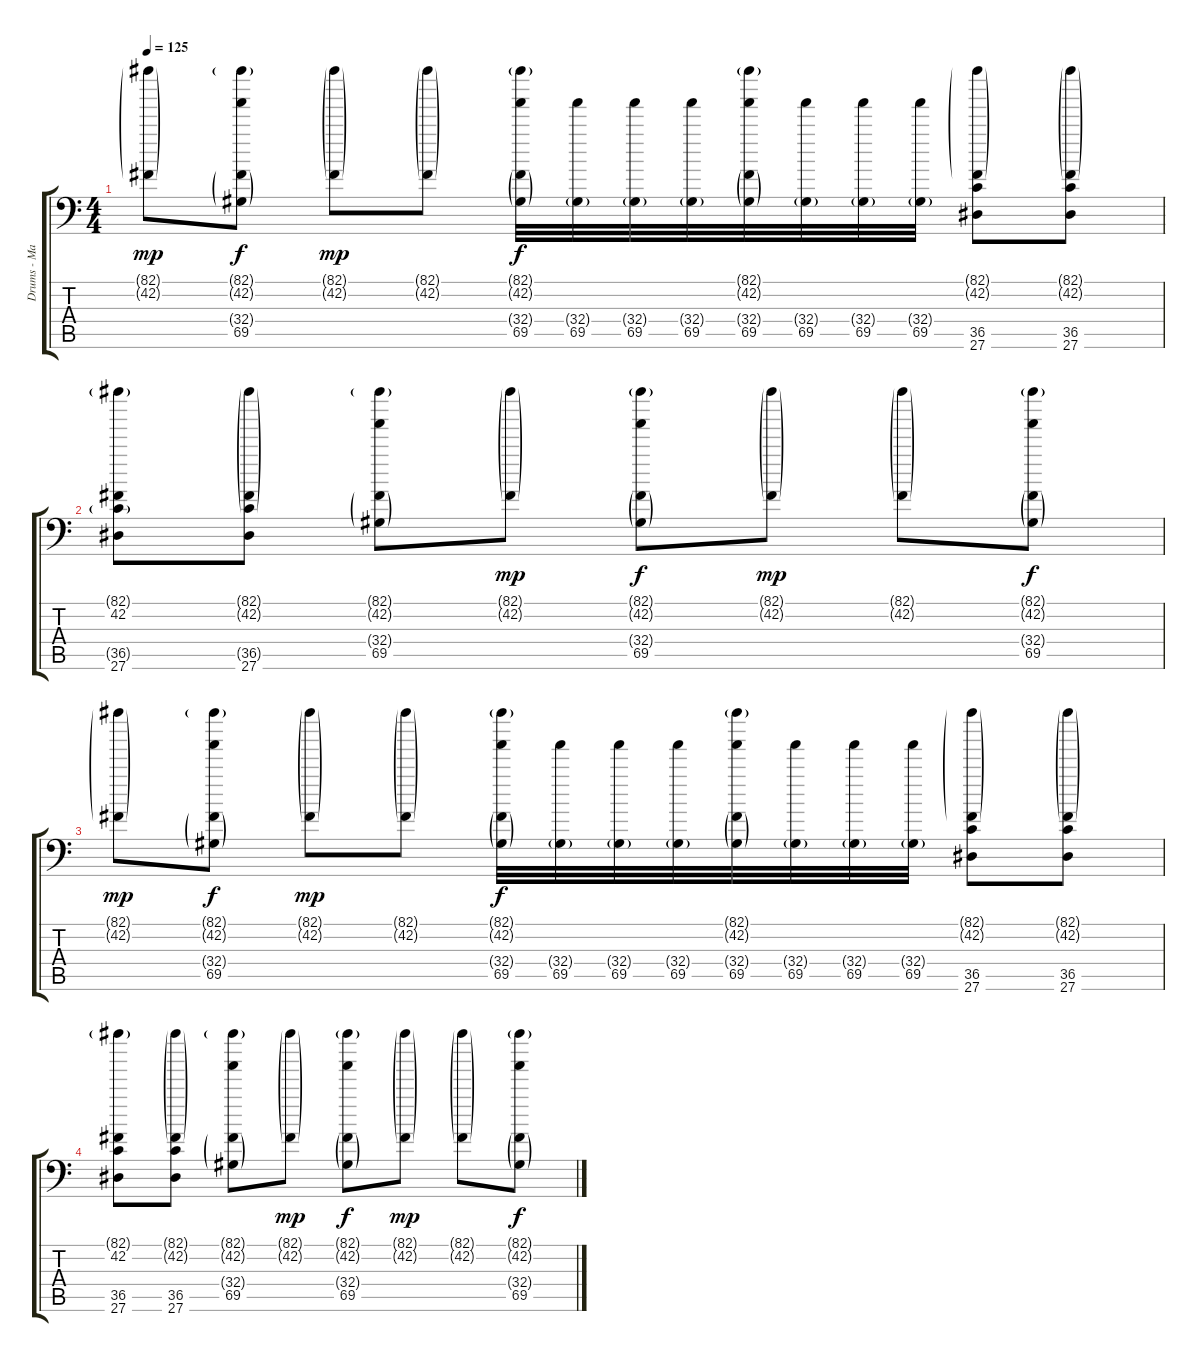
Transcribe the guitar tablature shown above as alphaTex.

\track ("Drums - Matt Nicholls" "Drums - Ma") {instrument acousticgrandpiano}
\staff {score tabs}
\tuning (C-1 C-1 C-1 C-1 C-1 C-1) {hide}
\ts (4 4)
\tempo 125
\clef f4
\ks c
(82.1{g} 42.2{g}).8{dy mp} (82.1{g} 42.2{g} 32.4{g} 69.5).8{dy f} (82.1{g} 42.2{g}).8{dy mp} (82.1{g} 42.2{g}).8 (82.1{g} 42.2{g} 32.4{g} 69.5).32{dy f} (32.4{g} 69.5).32 (32.4{g} 69.5).32 (32.4{g} 69.5).32 (82.1{g} 42.2{g} 32.4{g} 69.5).32 (32.4{g} 69.5).32 (32.4{g} 69.5).32 (32.4{g} 69.5).32 (82.1{g} 42.2{g} 36.5 27.6).8 (82.1{g} 42.2{g} 36.5 27.6).8 |
(82.1{g} 42.2 36.5{g} 27.6).8 (82.1{g} 42.2{g} 36.5{g} 27.6).8 (82.1{g} 42.2{g} 32.4{g} 69.5).8 (82.1{g} 42.2{g}).8{dy mp} (82.1{g} 42.2{g} 32.4{g} 69.5).8{dy f} (82.1{g} 42.2{g}).8{dy mp} (82.1{g} 42.2{g}).8 (82.1{g} 42.2{g} 32.4{g} 69.5).8{dy f} |
(82.1{g} 42.2{g}).8{dy mp} (82.1{g} 42.2{g} 32.4{g} 69.5).8{dy f} (82.1{g} 42.2{g}).8{dy mp} (82.1{g} 42.2{g}).8 (82.1{g} 42.2{g} 32.4{g} 69.5).32{dy f} (32.4{g} 69.5).32 (32.4{g} 69.5).32 (32.4{g} 69.5).32 (82.1{g} 42.2{g} 32.4{g} 69.5).32 (32.4{g} 69.5).32 (32.4{g} 69.5).32 (32.4{g} 69.5).32 (82.1{g} 42.2{g} 36.5 27.6).8 (82.1{g} 42.2{g} 36.5 27.6).8 |
(82.1{g} 42.2 36.5 27.6).8 (82.1{g} 42.2{g} 36.5 27.6).8 (82.1{g} 42.2{g} 32.4{g} 69.5).8 (82.1{g} 42.2{g}).8{dy mp} (82.1{g} 42.2{g} 32.4{g} 69.5).8{dy f} (82.1{g} 42.2{g}).8{dy mp} (82.1{g} 42.2{g}).8 (82.1{g} 42.2{g} 32.4{g} 69.5).8{dy f}
